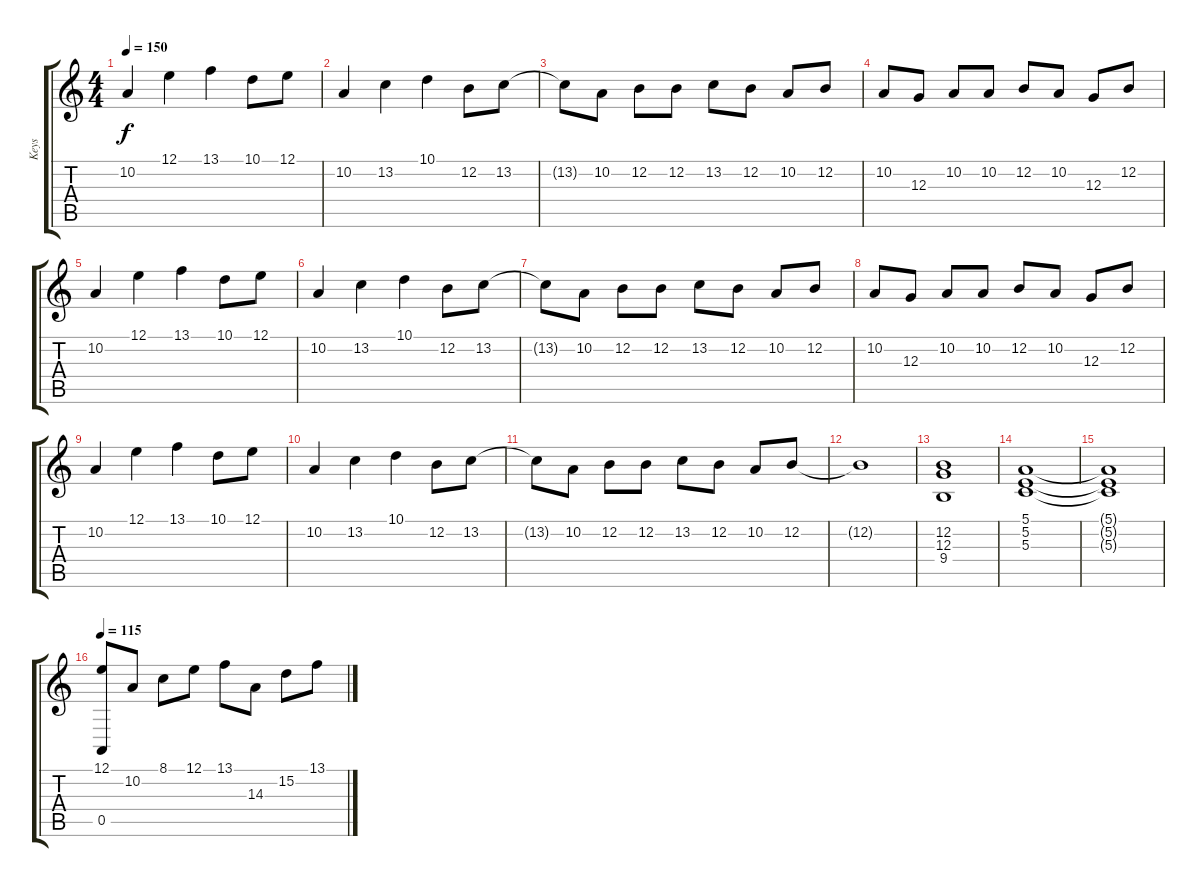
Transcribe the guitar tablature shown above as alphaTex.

\track ("Keys" "Keys") {instrument harpsichord}
\staff {score tabs}
\tuning (E4 B3 G3 D3 A2 E2) {hide}
\ts (4 4)
\tempo 150
\clef g2
\ks c
10.2.4{dy f} 12.1.4 13.1.4 10.1.8 12.1.8 |
10.2.4 13.2.4 10.1.4 12.2.8 13.2.8 |
13.2{t}.8 10.2.8 12.2.8 12.2.8 13.2.8 12.2.8 10.2.8 12.2.8 |
10.2.8 12.3.8 10.2.8 10.2.8 12.2.8 10.2.8 12.3.8 12.2.8 |
10.2.4 12.1.4 13.1.4 10.1.8 12.1.8 |
10.2.4 13.2.4 10.1.4 12.2.8 13.2.8 |
13.2{t}.8 10.2.8 12.2.8 12.2.8 13.2.8 12.2.8 10.2.8 12.2.8 |
10.2.8 12.3.8 10.2.8 10.2.8 12.2.8 10.2.8 12.3.8 12.2.8 |
10.2.4 12.1.4 13.1.4 10.1.8 12.1.8 |
10.2.4 13.2.4 10.1.4 12.2.8 13.2.8 |
13.2{t}.8 10.2.8 12.2.8 12.2.8 13.2.8 12.2.8 10.2.8 12.2.8 |
12.2{t}.1 |
(12.2 12.3 9.4).1 |
(5.1 5.2 5.3).1 |
(5.1{t} 5.2{t} 5.3{t}).1 |
\tempo 115
(12.1 0.5).8{balance 8 instrument harpsichord} 10.2.8 8.1.8 12.1.8 13.1.8 14.3.8 15.2.8 13.1.8
